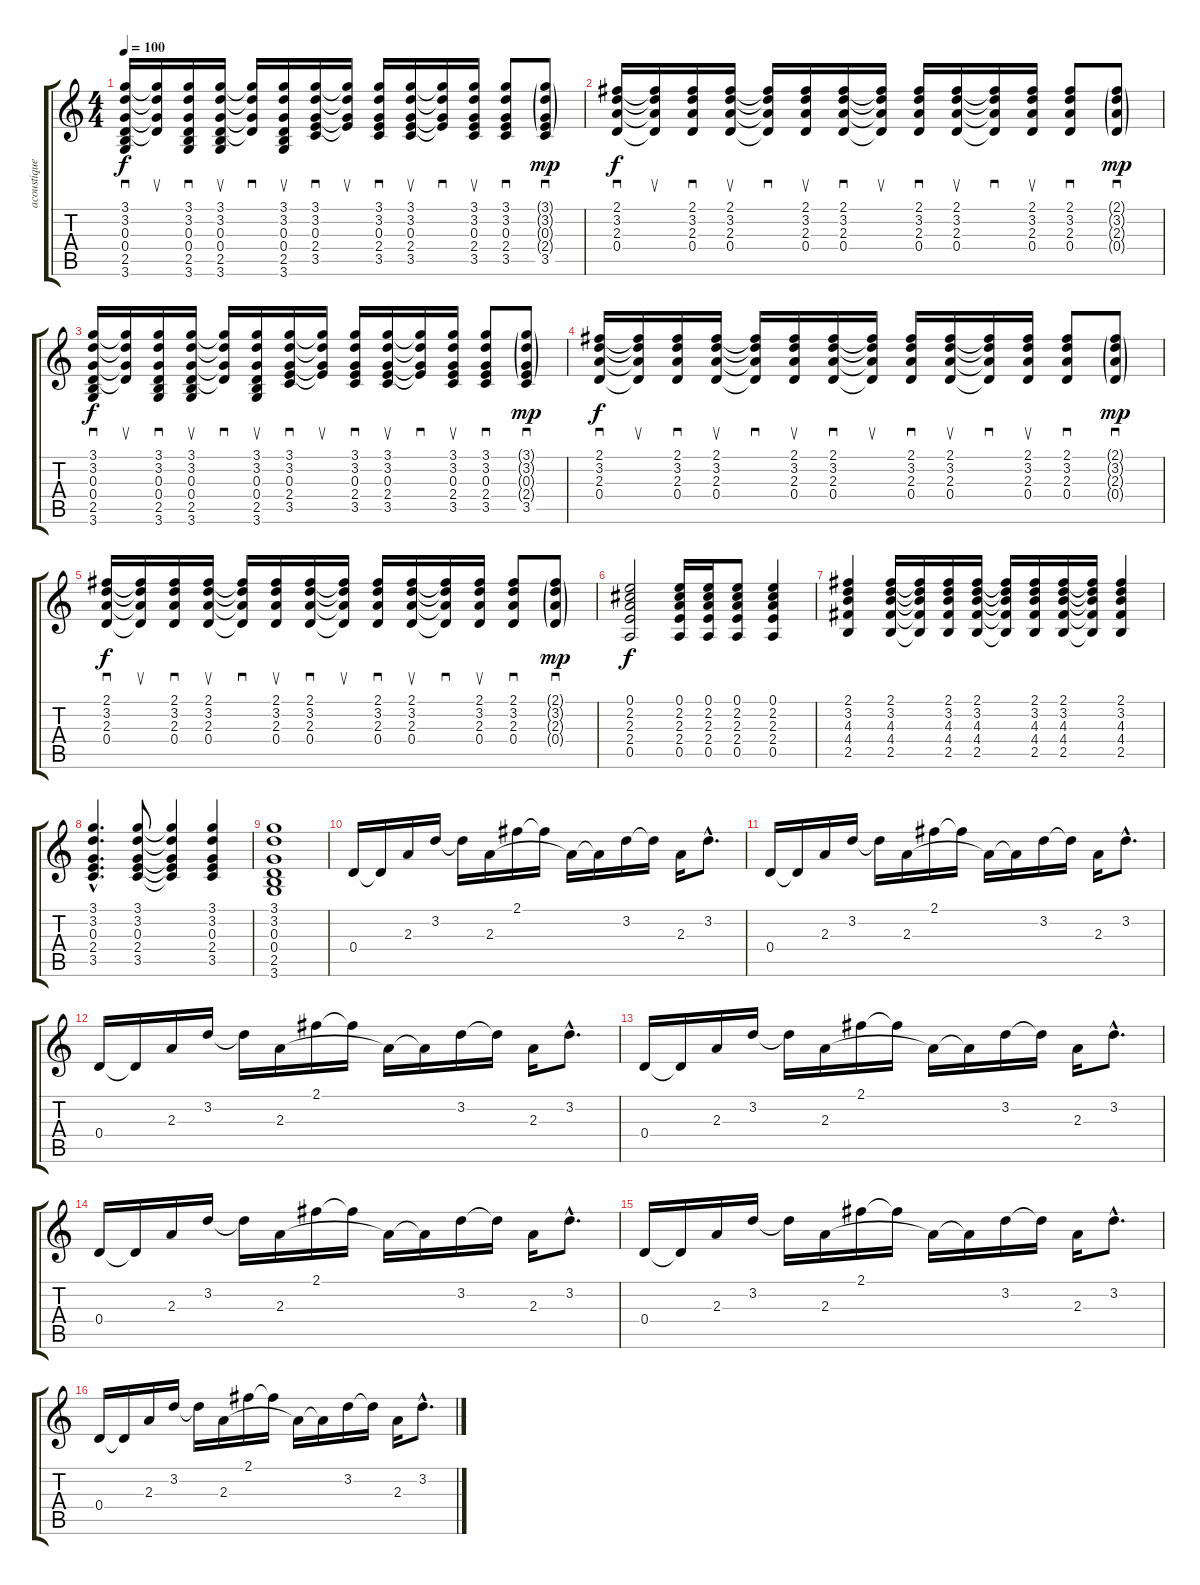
\track ("acoustique" "acoustique") {instrument acousticguitarsteel}
\staff {score tabs}
\tuning (E4 B3 G3 D3 A2 E2) {hide}
\ts (4 4)
\tempo 100
\clef g2
\ks c
(3.1 3.2 0.3 0.4 2.5 3.6).16{sd dy f} (3.1{t} 3.2{t} 0.3{t} 0.4{t}).16{su} (3.1 3.2 0.3 0.4 2.5 3.6).16{sd} (3.1 3.2 0.3 0.4 2.5 3.6).16{su} (3.1{t} 3.2{t} 0.3{t} 0.4{t}).16{sd} (3.1 3.2 0.3 0.4 2.5 3.6).16{su} (3.1 3.2 0.3 2.4 3.5).16{sd} (3.1{t} 3.2{t} 0.3{t} 2.4{t}).16{su} (3.1 3.2 0.3 2.4 3.5).16{sd} (3.1 3.2 0.3 2.4 3.5).16{su} (3.1{t} 3.2{t} 0.3{t} 2.4{t}).16{sd} (3.1 3.2 0.3 2.4 3.5).16{su} (3.1 3.2 0.3 2.4 3.5).8{sd} (3.1{g} 3.2{g} 0.3{g} 2.4{g} 3.5).8{sd dy mp} |
(2.1 3.2 2.3 0.4).16{sd dy f} (2.1{t} 3.2{t} 2.3{t} 0.4{t}).16{su} (2.1 3.2 2.3 0.4).16{sd} (2.1 3.2 2.3 0.4).16{su} (2.1{t} 3.2{t} 2.3{t} 0.4{t}).16{sd} (2.1 3.2 2.3 0.4).16{su} (2.1 3.2 2.3 0.4).16{sd} (2.1{t} 3.2{t} 2.3{t} 0.4{t}).16{su} (2.1 3.2 2.3 0.4).16{sd} (2.1 3.2 2.3 0.4).16{su} (2.1{t} 3.2{t} 2.3{t} 0.4{t}).16{sd} (2.1 3.2 2.3 0.4).16{su} (2.1 3.2 2.3 0.4).8{sd} (2.1{g} 3.2{g} 2.3{g} 0.4{g}).8{sd dy mp} |
(3.1 3.2 0.3 0.4 2.5 3.6).16{sd dy f} (3.1{t} 3.2{t} 0.3{t} 0.4{t}).16{su} (3.1 3.2 0.3 0.4 2.5 3.6).16{sd} (3.1 3.2 0.3 0.4 2.5 3.6).16{su} (3.1{t} 3.2{t} 0.3{t} 0.4{t}).16{sd} (3.1 3.2 0.3 0.4 2.5 3.6).16{su} (3.1 3.2 0.3 2.4 3.5).16{sd} (3.1{t} 3.2{t} 0.3{t} 2.4{t}).16{su} (3.1 3.2 0.3 2.4 3.5).16{sd} (3.1 3.2 0.3 2.4 3.5).16{su} (3.1{t} 3.2{t} 0.3{t} 2.4{t}).16{sd} (3.1 3.2 0.3 2.4 3.5).16{su} (3.1 3.2 0.3 2.4 3.5).8{sd} (3.1{g} 3.2{g} 0.3{g} 2.4{g} 3.5).8{sd dy mp} |
(2.1 3.2 2.3 0.4).16{sd dy f} (2.1{t} 3.2{t} 2.3{t} 0.4{t}).16{su} (2.1 3.2 2.3 0.4).16{sd} (2.1 3.2 2.3 0.4).16{su} (2.1{t} 3.2{t} 2.3{t} 0.4{t}).16{sd} (2.1 3.2 2.3 0.4).16{su} (2.1 3.2 2.3 0.4).16{sd} (2.1{t} 3.2{t} 2.3{t} 0.4{t}).16{su} (2.1 3.2 2.3 0.4).16{sd} (2.1 3.2 2.3 0.4).16{su} (2.1{t} 3.2{t} 2.3{t} 0.4{t}).16{sd} (2.1 3.2 2.3 0.4).16{su} (2.1 3.2 2.3 0.4).8{sd} (2.1{g} 3.2{g} 2.3{g} 0.4{g}).8{sd dy mp} |
(2.1 3.2 2.3 0.4).16{sd dy f} (2.1{t} 3.2{t} 2.3{t} 0.4{t}).16{su} (2.1 3.2 2.3 0.4).16{sd} (2.1 3.2 2.3 0.4).16{su} (2.1{t} 3.2{t} 2.3{t} 0.4{t}).16{sd} (2.1 3.2 2.3 0.4).16{su} (2.1 3.2 2.3 0.4).16{sd} (2.1{t} 3.2{t} 2.3{t} 0.4{t}).16{su} (2.1 3.2 2.3 0.4).16{sd} (2.1 3.2 2.3 0.4).16{su} (2.1{t} 3.2{t} 2.3{t} 0.4{t}).16{sd} (2.1 3.2 2.3 0.4).16{su} (2.1 3.2 2.3 0.4).8{sd} (2.1{g} 3.2{g} 2.3{g} 0.4{g}).8{sd dy mp} |
(0.1 2.2 2.3 2.4 0.5).2{dy f} (0.1 2.2 2.3 2.4 0.5).16 (0.1 2.2 2.3 2.4 0.5).16 (0.1 2.2 2.3 2.4 0.5).8 (0.1 2.2 2.3 2.4 0.5).4 |
(2.1 3.2 4.3 4.4 2.5).4 (2.1 3.2 4.3 4.4 2.5).16 (2.1{t} 3.2{t} 4.3{t} 4.4{t} 2.5{t}).16 (2.1 3.2 4.3 4.4 2.5).16 (2.1 3.2 4.3 4.4 2.5).16 (2.1{t} 3.2{t} 4.3{t} 4.4{t} 2.5{t}).16 (2.1 3.2 4.3 4.4 2.5).16 (2.1 3.2 4.3 4.4 2.5).16 (2.1{t} 3.2{t} 4.3{t} 4.4{t} 2.5{t}).16 (2.1 3.2 4.3 4.4 2.5).4 |
(3.1{hac} 3.2{hac} 0.3{hac} 2.4{hac} 3.5{hac}).4{d} (3.1 3.2 0.3 2.4 3.5).8 (3.1{t} 3.2{t} 0.3{t} 2.4{t} 3.5{t}).4 (3.1 3.2 0.3 2.4 3.5).4 |
(3.1 3.2 0.3 0.4 2.5 3.6).1 |
0.4.16 0.4{t}.16 2.3.16 3.2.16 3.2{t}.16 2.3.16 2.1.16 2.1{t}.16 2.3{t}.16 2.3{t}.16 3.2.16 3.2{t}.16 2.3.16 3.2{hac}.8{d} |
0.4.16 0.4{t}.16 2.3.16 3.2.16 3.2{t}.16 2.3.16 2.1.16 2.1{t}.16 2.3{t}.16 2.3{t}.16 3.2.16 3.2{t}.16 2.3.16 3.2{hac}.8{d} |
0.4.16 0.4{t}.16 2.3.16 3.2.16 3.2{t}.16 2.3.16 2.1.16 2.1{t}.16 2.3{t}.16 2.3{t}.16 3.2.16 3.2{t}.16 2.3.16 3.2{hac}.8{d} |
0.4.16 0.4{t}.16 2.3.16 3.2.16 3.2{t}.16 2.3.16 2.1.16 2.1{t}.16 2.3{t}.16 2.3{t}.16 3.2.16 3.2{t}.16 2.3.16 3.2{hac}.8{d} |
0.4.16 0.4{t}.16 2.3.16 3.2.16 3.2{t}.16 2.3.16 2.1.16 2.1{t}.16 2.3{t}.16 2.3{t}.16 3.2.16 3.2{t}.16 2.3.16 3.2{hac}.8{d} |
0.4.16 0.4{t}.16 2.3.16 3.2.16 3.2{t}.16 2.3.16 2.1.16 2.1{t}.16 2.3{t}.16 2.3{t}.16 3.2.16 3.2{t}.16 2.3.16 3.2{hac}.8{d} |
0.4.16 0.4{t}.16 2.3.16 3.2.16 3.2{t}.16 2.3.16 2.1.16 2.1{t}.16 2.3{t}.16 2.3{t}.16 3.2.16 3.2{t}.16 2.3.16 3.2{hac}.8{d}
